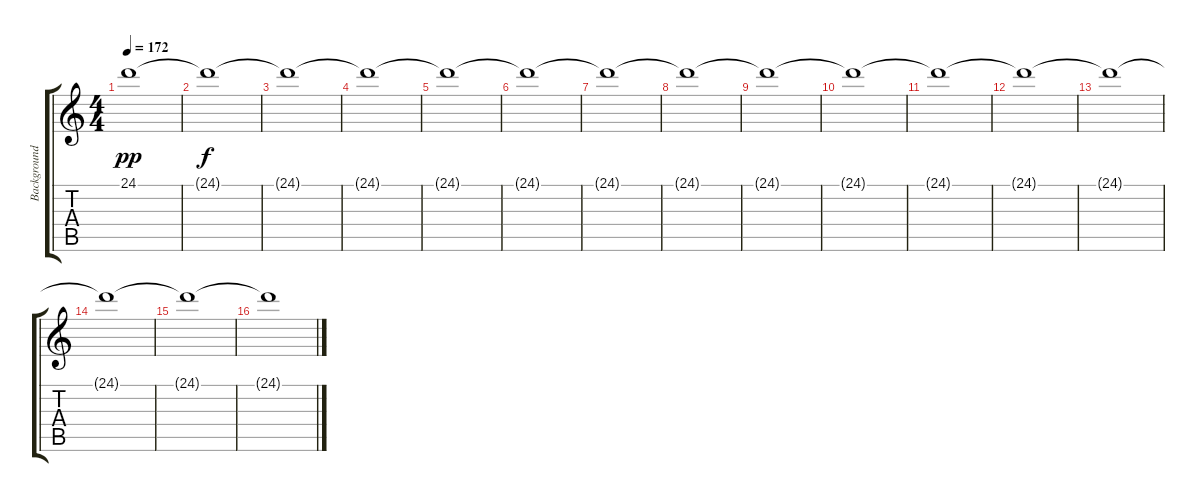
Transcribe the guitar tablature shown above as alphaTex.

\track ("Background Synth" "Background") {instrument pad7halo}
\staff {score tabs}
\tuning (D4 A3 F3 C3 G2 D2) {hide}
\ts (4 4)
\tempo 172
\clef g2
\ks c
24.1.1{dy pp instrument pad7halo} |
24.1{t}.1{dy f} |
24.1{t}.1 |
24.1{t}.1 |
24.1{t}.1 |
24.1{t}.1 |
24.1{t}.1 |
24.1{t}.1 |
24.1{t}.1 |
24.1{t}.1 |
24.1{t}.1 |
24.1{t}.1 |
24.1{t}.1 |
24.1{t}.1 |
24.1{t}.1 |
24.1{t}.1
